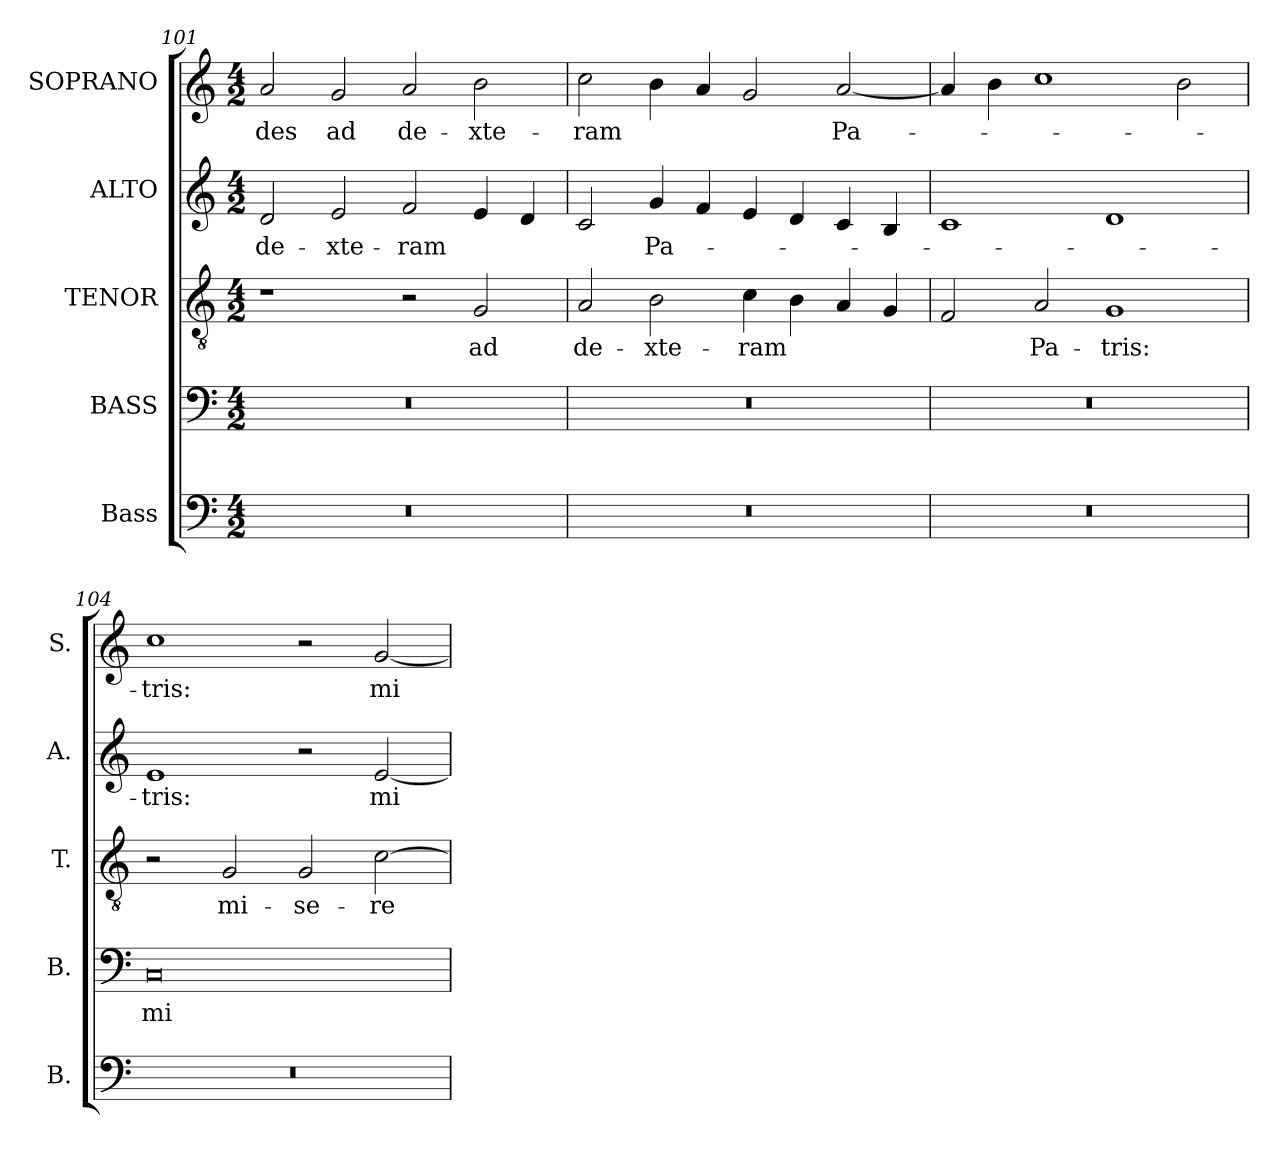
**kern	**kern	**text	**kern	**text	**kern	**text	**kern	**text
*part5	*part4	*part4	*part3	*part3	*part2	*part2	*part1	*part1
*staff5	*staff4	*staff4	*staff3	*staff3	*staff2	*staff2	*staff1	*staff1
*I"Bass	*I"BASS	*	*I"TENOR	*	*I"ALTO	*	*I"SOPRANO	*
*I'B.	*I'B.	*	*I'T.	*	*I'A.	*	*I'S.	*
*clefF4	*clefF4	*	*clefGv2	*	*clefG2	*	*clefG2	*
*	*	*	*ITrd7c12	*	*	*	*	*
*k[]	*k[]	*	*k[]	*	*k[]	*	*k[]	*
*C:	*C:	*	*C:	*	*C:	*	*C:	*
*M4/2	*M4/2	*	*M4/2	*	*M4/2	*	*M4/2	*
=101	=101	=101	=101	=101	=101	=101	=101	=101
!LO:N:vis=1	!LO:N:vis=1	!	!	!	!	!	!	!
!	!	!	!	!	!	!LO:LY:b:color=#000000	!	!
!	!	!	!	!	!	!	!	!LO:LY:b:color=#000000
0r	0r	.	1r	.	2di/	de-	2ai/	-des
!	!	!	!	!	!	!LO:LY:b:color=#000000	!	!
!	!	!	!	!	!	!	!	!LO:LY:b:color=#000000
.	.	.	.	.	2ei/	-xte-	2gi/	ad
!	!	!	!	!	!	!LO:LY:b:color=#000000	!	!
!	!	!	!	!	!	!	!	!LO:LY:b:color=#000000
.	.	.	2r	.	2fi/	-ram	2ai/	de-
!	!	!	!	!LO:LY:b:color=#000000	!	!	!	!
!	!	!	!	!	!	!	!	!LO:LY:b:color=#000000
.	.	.	2GGi/	ad	4ei/	.	2bi\	-xte-
.	.	.	.	.	4di/	.	.	.
=102	=102	=102	=102	=102	=102	=102	=102	=102
!LO:N:vis=1	!LO:N:vis=1	!	!	!	!	!	!	!
!	!	!	!	!LO:LY:b:color=#000000	!	!	!	!
!	!	!	!	!	!	!	!	!LO:LY:b:color=#000000
0r	0r	.	2AAi/	de-	2ci/	.	2cci\	-ram
!	!	!	!	!LO:LY:b:color=#000000	!	!	!	!
!	!	!	!	!	!	!LO:LY:b:color=#000000	!	!
.	.	.	2BBi\	-xte-	4gi/	Pa-	4bi\	.
.	.	.	.	.	4fi/	.	4ai/	.
!	!	!	!	!LO:LY:b:color=#000000	!	!	!	!
.	.	.	4Ci\	-ram	4ei/	.	2gi/	.
.	.	.	4BBi\	.	4di/	.	.	.
!	!	!	!	!	!	!	!	!LO:LY:b:color=#000000
.	.	.	4AAi/	.	4ci/	.	[2ai/	Pa-
.	.	.	4GGi/	.	4Bi/	.	.	.
=103	=103	=103	=103	=103	=103	=103	=103	=103
!LO:N:vis=1	!LO:N:vis=1	!	!	!	!	!	!	!
0r	0r	.	2FFi/	.	1ci	.	4ai/]	.
.	.	.	.	.	.	.	4bi\	.
!	!	!	!	!LO:LY:b:color=#000000	!	!	!	!
.	.	.	2AAi/	Pa-	.	.	1cci	.
!	!	!	!	!LO:LY:b:color=#000000	!	!	!	!
.	.	.	1GGi	-tris:	1di	.	.	.
.	.	.	.	.	.	.	2bi\	.
=104	=104	=104	=104	=104	=104	=104	=104	=104
!LO:N:vis=1	!	!	!	!	!	!	!	!
!	!	!LO:LY:b:color=#000000	!	!	!	!	!	!
!	!	!	!	!	!	!LO:LY:b:color=#000000	!	!
!	!	!	!	!	!	!	!	!LO:LY:b:color=#000000
0r	0Ci	mi-	2r	.	1ei	-tris:	1cci	-tris:
!	!	!	!	!LO:LY:b:color=#000000	!	!	!	!
.	.	.	2GGi/	mi-	.	.	.	.
!	!	!	!	!LO:LY:b:color=#000000	!	!	!	!
.	.	.	2GGi/	-se-	2r	.	2r	.
!	!	!	!	!LO:LY:b:color=#000000	!	!	!	!
!	!	!	!	!	!	!LO:LY:b:color=#000000	!	!
!	!	!	!	!	!	!	!	!LO:LY:b:color=#000000
.	.	.	[2Ci\	-re-	[2ei/	mi-	[2gi/	mi-
=	=	=	=	=	=	=	=	=
*-	*-	*-	*-	*-	*-	*-	*-	*-
